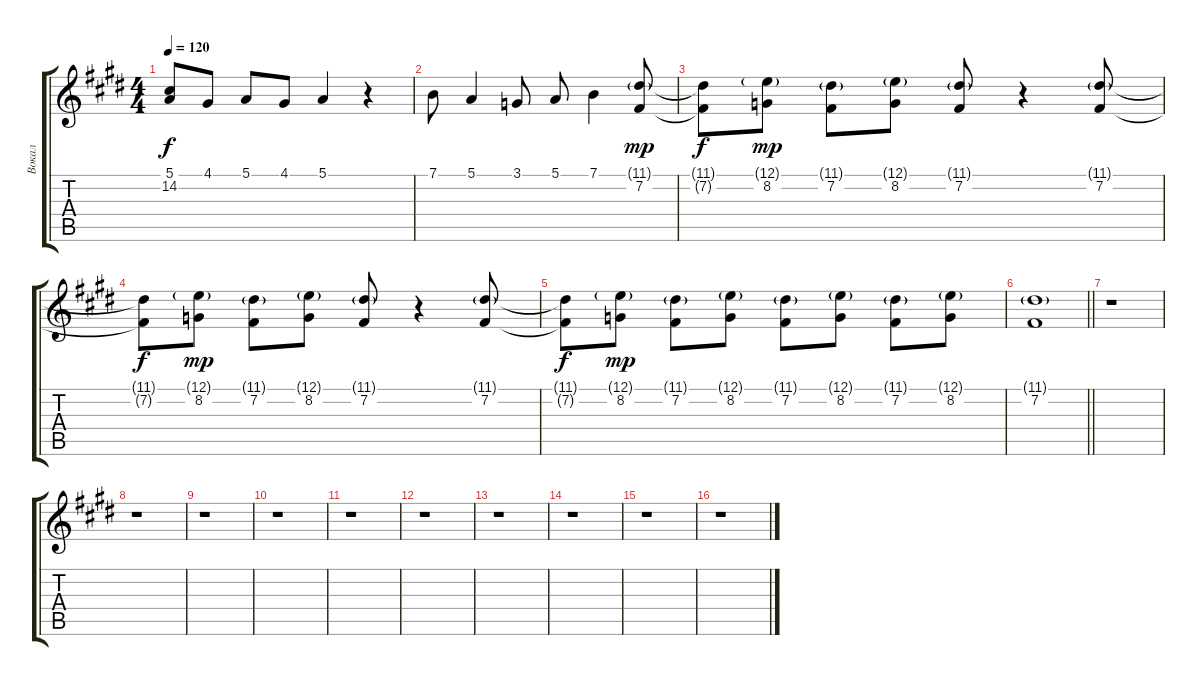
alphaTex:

\track ("Вокал" "Вокал") {instrument oboe}
\staff {score tabs}
\tuning (E4 B3 G3 D3 A2 E2) {hide}
\ts (4 4)
\tempo 120
\clef g2
\ks e
(5.1{t} 14.2{t}).8{dy f} 4.1.8 5.1.8 4.1.8 5.1.4 r.4 |
7.1.8 5.1.4 3.1.8 5.1.8 7.1.4 (11.1{g} 7.2).8{dy mp} |
(11.1{t} 7.2{t}).8{dy f} (12.1{g} 8.2).8{dy mp} (11.1{g} 7.2).8 (12.1{g} 8.2).8 (11.1{g} 7.2).8 r.4 (11.1{g} 7.2).8 |
(11.1{t} 7.2{t}).8{dy f} (12.1{g} 8.2).8{dy mp} (11.1{g} 7.2).8 (12.1{g} 8.2).8 (11.1{g} 7.2).8 r.4 (11.1{g} 7.2).8 |
(11.1{t} 7.2{t}).8{dy f} (12.1{g} 8.2).8{dy mp} (11.1{g} 7.2).8 (12.1{g} 8.2).8 (11.1{g} 7.2).8 (12.1{g} 8.2).8 (11.1{g} 7.2).8 (12.1{g} 8.2).8 |
\barLineRight lightlight
(11.1{g} 7.2).1 |
r.1 |
r.1 |
r.1 |
r.1 |
r.1 |
r.1 |
r.1 |
r.1 |
r.1 |
r.1
